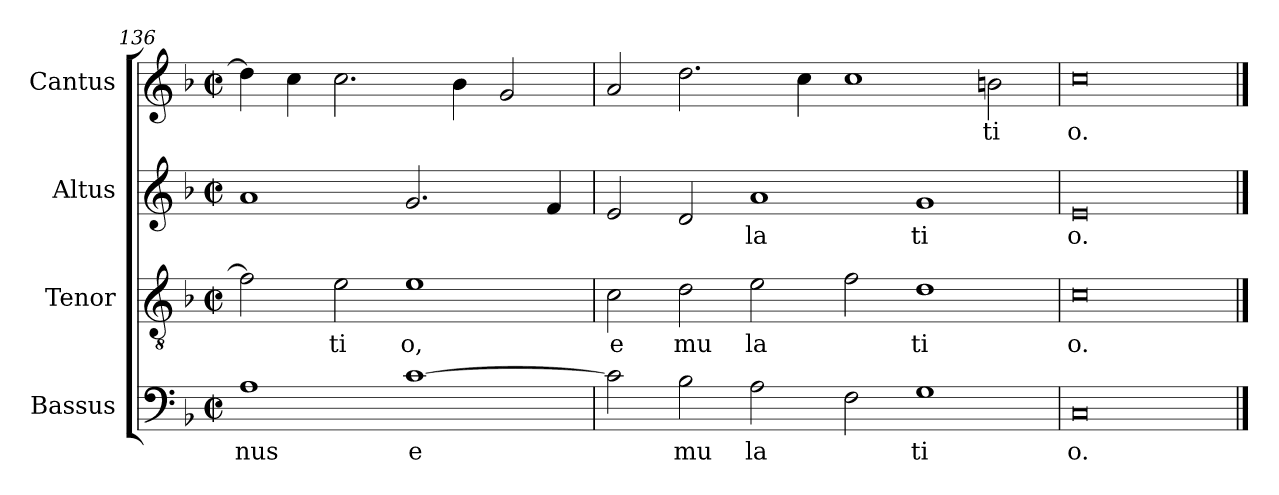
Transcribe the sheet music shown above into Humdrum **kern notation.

**kern	**text	**kern	**text	**kern	**text	**kern	**text
*part4	*part4	*part3	*part3	*part2	*part2	*part1	*part1
*staff4	*staff4	*staff3	*staff3	*staff2	*staff2	*staff1	*staff1
*I"Bassus	*	*I"Tenor	*	*I"Altus	*	*I"Cantus	*
*clefF4	*	*clefGv2	*	*clefG2	*	*clefG2	*
*k[b-]	*	*k[b-]	*	*k[b-]	*	*k[b-]	*
*F:	*	*F:	*	*F:	*	*F:	*
*M2/2	*	*M2/2	*	*M2/2	*	*M2/2	*
*met(c|)	*	*met(c|)	*	*met(c|)	*	*met(c|)	*
=136	=136	=136	=136	=136	=136	=136	=136
!	!LO:LY:b:cj	!	!LO:LY:b:cj	!	!LO:LY:b:cj	!	!LO:LY:b:cj
1A	nus	2f\]	.	1a	.	4dd\]	.
!	!	!	!	!	!	!	!LO:LY:b:cj
.	.	.	.	.	.	4cc\	.
!	!	!	!LO:LY:b:cj	!	!	!	!LO:LY:b:cj
.	.	2e\	ti	.	.	2.cc\	.
!	!LO:LY:b:cj	!	!LO:LY:b:cj	!	!LO:LY:b:cj	!	!
[>1c	e	1e	o,	2.g/	.	.	.
!	!	!	!	!	!	!	!LO:LY:b:cj
.	.	.	.	.	.	4b-\	.
!	!	!	!	!	!	!	!LO:LY:b:cj
.	.	.	.	.	.	2g/	.
!	!	!	!	!	!LO:LY:b:cj	!	!
.	.	.	.	4f/	.	.	.
=137	=137	=137	=137	=137	=137	=137	=137
!	!LO:LY:b:cj	!	!LO:LY:b:cj	!	!LO:LY:b:cj	!	!LO:LY:b:cj
2c\]	.	2c\	e	2e/	.	2a/	.
!	!LO:LY:b:cj	!	!LO:LY:b:cj	!	!LO:LY:b:cj	!	!LO:LY:b:cj
2B-\	mu	2d\	mu	2d/	.	2.dd\	.
!	!LO:LY:b:cj	!	!LO:LY:b:cj	!	!LO:LY:b:cj	!	!
2A\	la	2e\	la	1a	la	.	.
!	!	!	!	!	!	!	!LO:LY:b:cj
.	.	.	.	.	.	4cc\	.
!	!LO:LY:b:cj	!	!LO:LY:b:cj	!	!	!	!LO:LY:b:cj
2F\	.	2f\	.	.	.	1cc	.
!	!LO:LY:b:cj	!	!LO:LY:b:cj	!	!LO:LY:b:cj	!	!
1G	ti	1d	ti	1g	ti	.	.
!	!	!	!	!	!	!	!LO:LY:b:cj
.	.	.	.	.	.	2b\	ti
=138	=138	=138	=138	=138	=138	=138	=138
!	!LO:LY:b:cj	!	!LO:LY:b:cj	!	!LO:LY:b:cj	!	!LO:LY:b:cj
0C	o.	0c	o.	0e	o.	0cc	o.
==	==	==	==	==	==	==	==
*-	*-	*-	*-	*-	*-	*-	*-
